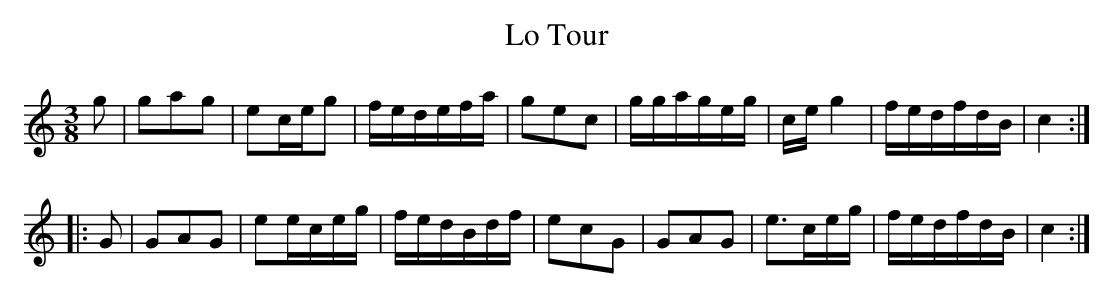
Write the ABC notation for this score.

X:1
T:Lo Tour
M:3/8
L:1/16
K:C
g2|g2a2g2|e2ceg2|fedefa|g2e2c2|\
ggageg|ceg4|fedfdB|c4:|
|:G2|G2A2G2|e2eceg|fedBdf|e2c2G2|\
G2A2G2|e3ceg|fedfdB|c4:|
